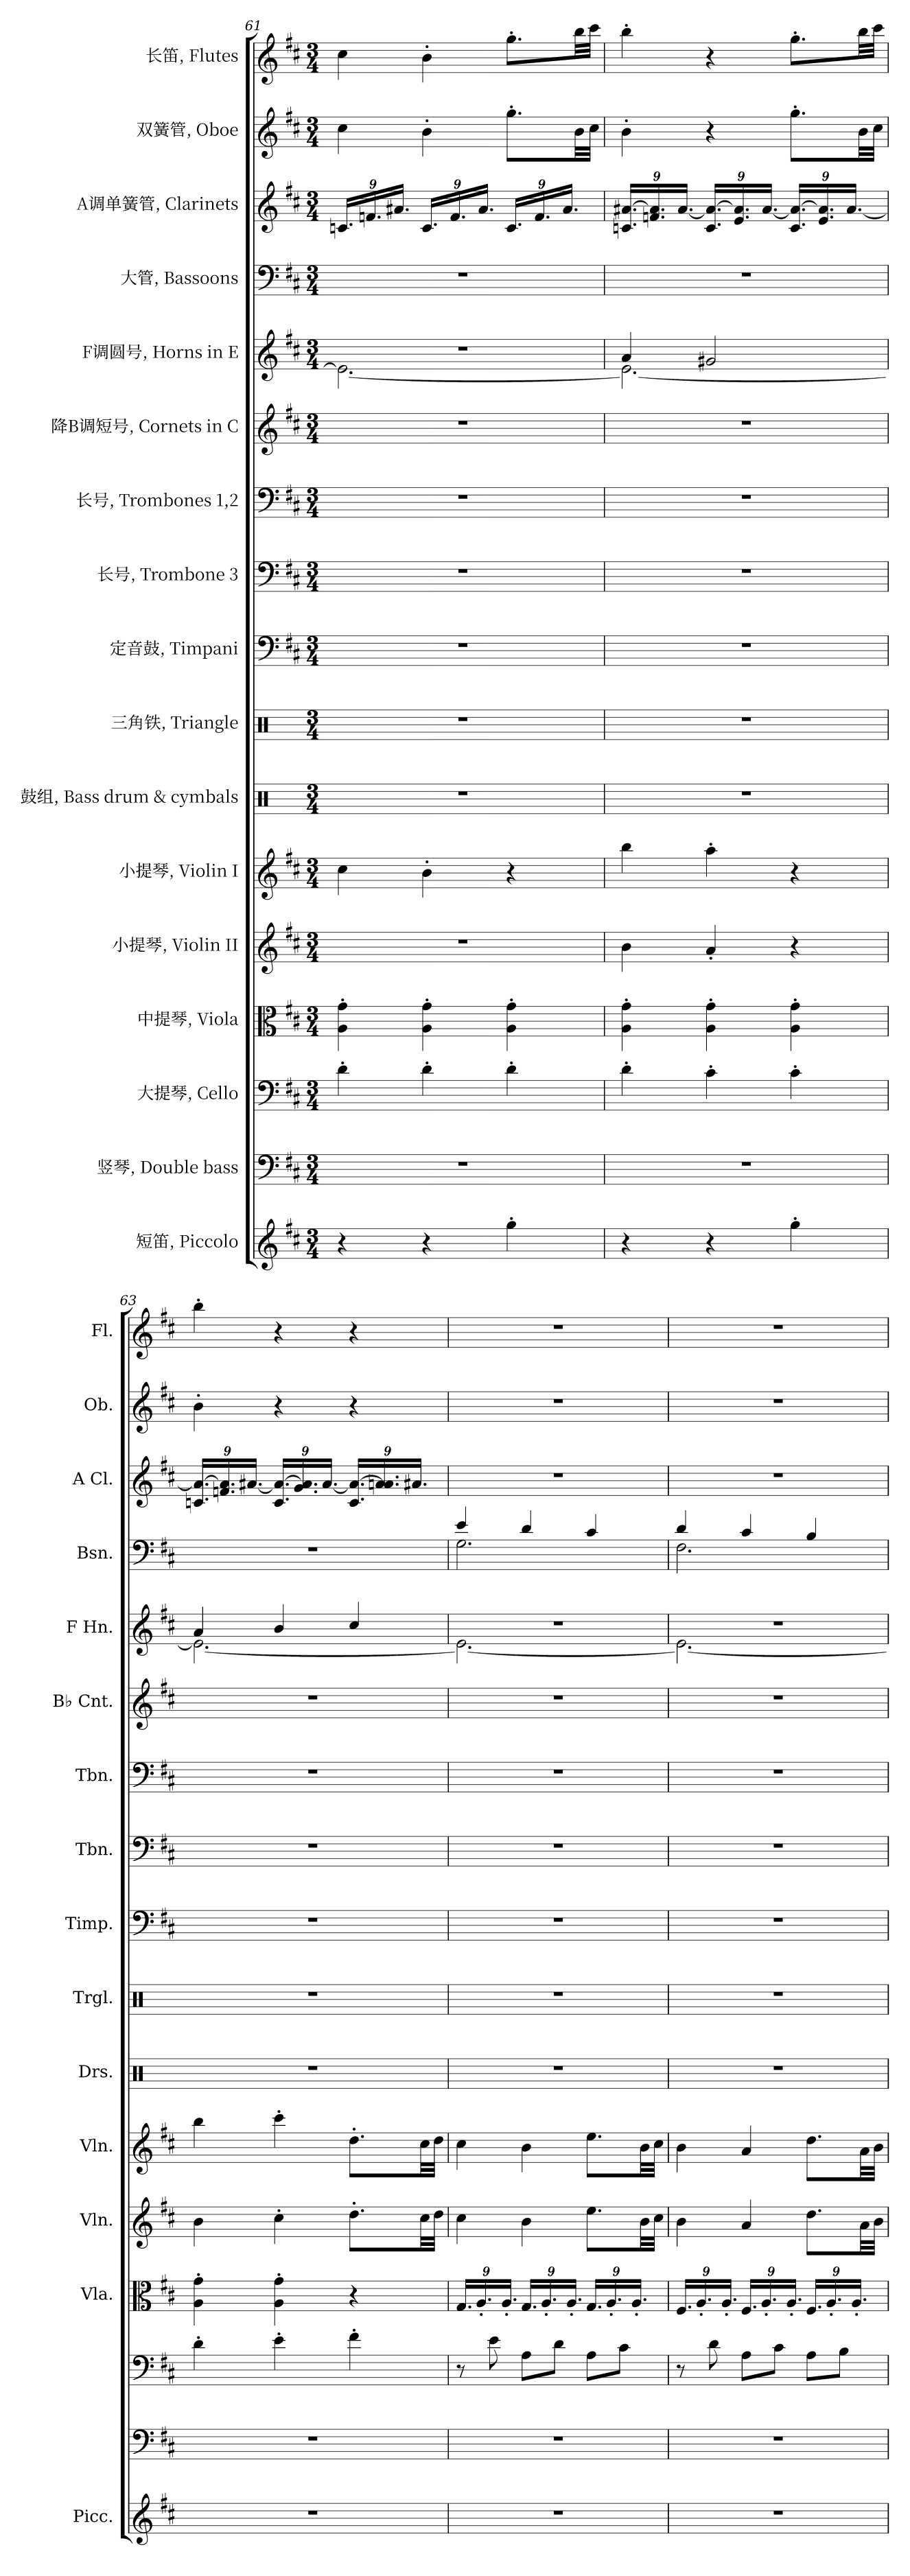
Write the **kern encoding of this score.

**kern	**kern	**kern	**kern	**kern	**kern	**kern	**kern	**kern	**kern	**kern	**kern	**kern	**kern	**kern	**kern	**kern
*part17	*part16	*part15	*part14	*part13	*part12	*part11	*part10	*part9	*part8	*part7	*part6	*part5	*part4	*part3	*part2	*part1
*staff17	*staff16	*staff15	*staff14	*staff13	*staff12	*staff11	*staff10	*staff9	*staff8	*staff7	*staff6	*staff5	*staff4	*staff3	*staff2	*staff1
*I"短笛, Piccolo	*I"竖琴, Double bass	*I"大提琴, Cello	*I"中提琴, Viola	*I"小提琴, Violin II	*I"小提琴, Violin I	*I"鼓组, Bass drum &amp; cymbals	*I"三角铁, Triangle	*I"定音鼓, Timpani	*I"长号, Trombone 3	*I"长号, Trombones 1,2	*I"降B调短号, Cornets in C	*I"F调圆号, Horns in E	*I"大管, Bassoons	*I"A调单簧管, Clarinets	*I"双簧管, Oboe	*I"长笛, Flutes
*I'Picc.	*	*	*I'Vla.	*I'Vln.	*I'Vln.	*I'Drs.	*I'Trgl.	*I'Timp.	*I'Tbn.	*I'Tbn.	*I'B♭ Cnt.	*I'F Hn.	*I'Bsn.	*I'A Cl.	*I'Ob.	*I'Fl.
!!LO:PB:g=z
*clefG2	*clefF4	*clefF4	*clefC3	*clefG2	*clefG2	*clefX	*clefX	*clefF4	*clefF4	*clefF4	*clefG2	*clefG2	*clefF4	*clefG2	*clefG2	*clefG2
*ITrd-7c-12	*	*	*	*	*	*	*	*	*	*	*ITrd1c2	*ITrd4c7	*	*ITrd2c3	*	*
*k[f#c#]	*k[f#c#]	*k[f#c#]	*k[f#c#]	*k[f#c#]	*k[f#c#]	*k[]	*k[]	*k[f#c#]	*k[f#c#]	*k[f#c#]	*k[]	*k[f#]	*k[f#c#]	*k[f#c#g#d#a#]	*k[f#c#]	*k[f#c#]
*M3/4	*M3/4	*M3/4	*M3/4	*M3/4	*M3/4	*M3/4	*M3/4	*M3/4	*M3/4	*M3/4	*M3/4	*M3/4	*M3/4	*M3/4	*M3/4	*M3/4
=61	=61	=61	=61	=61	=61	=61	=61	=61	=61	=61	=61	=61	=61	=61	=61	=61
*	*	*	*	*	*	*	*	*	*	*	*	*^	*	*	*	*
*	*	*	*	*	*	*	*	*	*	*	*	*	*	*	*Xbrackettup	*	*
4r	2.r	4d'\	4A\' 4g\'	2.r	4cc#\	2.r	2.r	2.r	2.r	2.r	2.r	2.r	2.A\_	2.r	18.An/LL	4cc#\	4cc#\
.	.	.	.	.	.	.	.	.	.	.	.	.	.	.	18.dn/	.	.
.	.	.	.	.	.	.	.	.	.	.	.	.	.	.	18.f##X/JJ	.	.
4r	.	4d'\	4A\' 4g\'	.	4b'\	.	.	.	.	.	.	.	.	.	18.A/LL	4b'\	4b'\
.	.	.	.	.	.	.	.	.	.	.	.	.	.	.	18.d/	.	.
.	.	.	.	.	.	.	.	.	.	.	.	.	.	.	18.f##/JJ	.	.
4ggg'\	.	4d'\	4A\' 4g\'	.	4r	.	.	.	.	.	.	.	.	.	18.A/LL	8.gg'\L	8.gg'\L
.	.	.	.	.	.	.	.	.	.	.	.	.	.	.	18.d/	.	.
.	.	.	.	.	.	.	.	.	.	.	.	.	.	.	18.f##/JJ	.	.
.	.	.	.	.	.	.	.	.	.	.	.	.	.	.	.	32b\LL	32bb\LL
.	.	.	.	.	.	.	.	.	.	.	.	.	.	.	.	32cc#\JJJ	32ccc#\JJJ
=62	=62	=62	=62	=62	=62	=62	=62	=62	=62	=62	=62	=62	=62	=62	=62	=62	=62
4r	2.r	4d'\	4A\' 4g\'	4b\	4bb\	2.r	2.r	2.r	2.r	2.r	2.r	4d/	2.A\_	2.r	18.An/ [18.f##X/LL	4b'\	4bb'\
.	.	.	.	.	.	.	.	.	.	.	.	.	.	.	18.dn/ 18.f##/]	.	.
.	.	.	.	.	.	.	.	.	.	.	.	.	.	.	[18.f##/JJ	.	.
4r	.	4c#'\	4A\' 4g\'	4a'/	4aa'\	.	.	.	.	.	.	2c#X/	.	.	18.A/ 18.f##/_LL	4r	4r
.	.	.	.	.	.	.	.	.	.	.	.	.	.	.	18.c#/ 18.f##/]	.	.
.	.	.	.	.	.	.	.	.	.	.	.	.	.	.	[18.f##/JJ	.	.
4ggg'\	.	4c#'\	4A\' 4g\'	4r	4r	.	.	.	.	.	.	.	.	.	18.A/ 18.f##/_LL	8.gg'\L	8.gg'\L
.	.	.	.	.	.	.	.	.	.	.	.	.	.	.	18.c#/ 18.f##/]	.	.
.	.	.	.	.	.	.	.	.	.	.	.	.	.	.	[18.f##/JJ	.	.
.	.	.	.	.	.	.	.	.	.	.	.	.	.	.	.	32b\LL	32bb\LL
.	.	.	.	.	.	.	.	.	.	.	.	.	.	.	.	32cc#\JJJ	32ccc#\JJJ
!!LO:PB:g=z
=63	=63	=63	=63	=63	=63	=63	=63	=63	=63	=63	=63	=63	=63	=63	=63	=63	=63
2.r	2.r	4d'\	4A\' 4g\'	4b\	4bb\	2.r	2.r	2.r	2.r	2.r	2.r	4d/	2.A\_	2.r	18.An/ 18.f##/_LL	4b'\	4bb'\
.	.	.	.	.	.	.	.	.	.	.	.	.	.	.	18.dn/ 18.f##/]	.	.
.	.	.	.	.	.	.	.	.	.	.	.	.	.	.	[18.f##X/JJ	.	.
.	.	4e'\	4A\' 4g\'	4cc#'\	4ccc#'\	.	.	.	.	.	.	4e/	.	.	18.A/ 18.f##/_LL	4r	4r
.	.	.	.	.	.	.	.	.	.	.	.	.	.	.	18.e/ 18.f##/]	.	.
.	.	.	.	.	.	.	.	.	.	.	.	.	.	.	[18.f##/JJ	.	.
.	.	4f#'\	4r	8.dd'\L	8.dd'\L	.	.	.	.	.	.	4f#/	.	.	18.A/ 18.f##/_LL	4r	4r
.	.	.	.	.	.	.	.	.	.	.	.	.	.	.	18.f#X/ 18.f##/]	.	.
.	.	.	.	.	.	.	.	.	.	.	.	.	.	.	18.f##X/JJ	.	.
.	.	.	.	32cc#\LL	32cc#\LL	.	.	.	.	.	.	.	.	.	.	.	.
.	.	.	.	32dd\JJJ	32dd\JJJ	.	.	.	.	.	.	.	.	.	.	.	.
=64	=64	=64	=64	=64	=64	=64	=64	=64	=64	=64	=64	=64	=64	=64	=64	=64	=64
*	*	*	*Xbrackettup	*	*	*	*	*	*	*	*	*	*	*	*	*	*
*	*	*	*	*	*	*	*	*	*	*	*	*	*	*^	*	*	*
2.r	2.r	8r	18.G/LL	4cc#\	4cc#\	2.r	2.r	2.r	2.r	2.r	2.r	2.r	2.A\_	4e/	2.G\	2.r	2.r	2.r
.	.	.	18.A'/	.	.	.	.	.	.	.	.	.	.	.	.	.	.	.
.	.	8e\	.	.	.	.	.	.	.	.	.	.	.	.	.	.	.	.
.	.	.	18.A'/JJ	.	.	.	.	.	.	.	.	.	.	.	.	.	.	.
.	.	8A\L	18.G/LL	4b\	4b\	.	.	.	.	.	.	.	.	4d/	.	.	.	.
.	.	.	18.A'/	.	.	.	.	.	.	.	.	.	.	.	.	.	.	.
.	.	8d\J	.	.	.	.	.	.	.	.	.	.	.	.	.	.	.	.
.	.	.	18.A'/JJ	.	.	.	.	.	.	.	.	.	.	.	.	.	.	.
.	.	8A\L	18.G/LL	8.ee\L	8.ee\L	.	.	.	.	.	.	.	.	4c#/	.	.	.	.
.	.	.	18.A'/	.	.	.	.	.	.	.	.	.	.	.	.	.	.	.
.	.	8c#\J	.	.	.	.	.	.	.	.	.	.	.	.	.	.	.	.
.	.	.	18.A'/JJ	.	.	.	.	.	.	.	.	.	.	.	.	.	.	.
.	.	.	.	32b\LL	32b\LL	.	.	.	.	.	.	.	.	.	.	.	.	.
.	.	.	.	32cc#\JJJ	32cc#\JJJ	.	.	.	.	.	.	.	.	.	.	.	.	.
!!LO:PB:g=z
=65	=65	=65	=65	=65	=65	=65	=65	=65	=65	=65	=65	=65	=65	=65	=65	=65	=65	=65
2.r	2.r	8r	18.F#/LL	4b\	4b\	2.r	2.r	2.r	2.r	2.r	2.r	2.r	2.A\_	4d/	2.F#\	2.r	2.r	2.r
.	.	.	18.A'/	.	.	.	.	.	.	.	.	.	.	.	.	.	.	.
.	.	8d\	.	.	.	.	.	.	.	.	.	.	.	.	.	.	.	.
.	.	.	18.A'/JJ	.	.	.	.	.	.	.	.	.	.	.	.	.	.	.
.	.	8A\L	18.F#/LL	4a/	4a/	.	.	.	.	.	.	.	.	4c#/	.	.	.	.
.	.	.	18.A'/	.	.	.	.	.	.	.	.	.	.	.	.	.	.	.
.	.	8c#\J	.	.	.	.	.	.	.	.	.	.	.	.	.	.	.	.
.	.	.	18.A'/JJ	.	.	.	.	.	.	.	.	.	.	.	.	.	.	.
.	.	8A\L	18.F#/LL	8.dd\L	8.dd\L	.	.	.	.	.	.	.	.	4B/	.	.	.	.
.	.	.	18.A'/	.	.	.	.	.	.	.	.	.	.	.	.	.	.	.
.	.	8B\J	.	.	.	.	.	.	.	.	.	.	.	.	.	.	.	.
.	.	.	18.A'/JJ	.	.	.	.	.	.	.	.	.	.	.	.	.	.	.
.	.	.	.	32a\LL	32a\LL	.	.	.	.	.	.	.	.	.	.	.	.	.
.	.	.	.	32b\JJJ	32b\JJJ	.	.	.	.	.	.	.	.	.	.	.	.	.
*	*	*	*	*	*	*	*	*	*	*	*	*v	*v	*	*	*	*	*
*	*	*	*	*	*	*	*	*	*	*	*	*	*v	*v	*	*	*
=	=	=	=	=	=	=	=	=	=	=	=	=	=	=	=	=
*-	*-	*-	*-	*-	*-	*-	*-	*-	*-	*-	*-	*-	*-	*-	*-	*-
